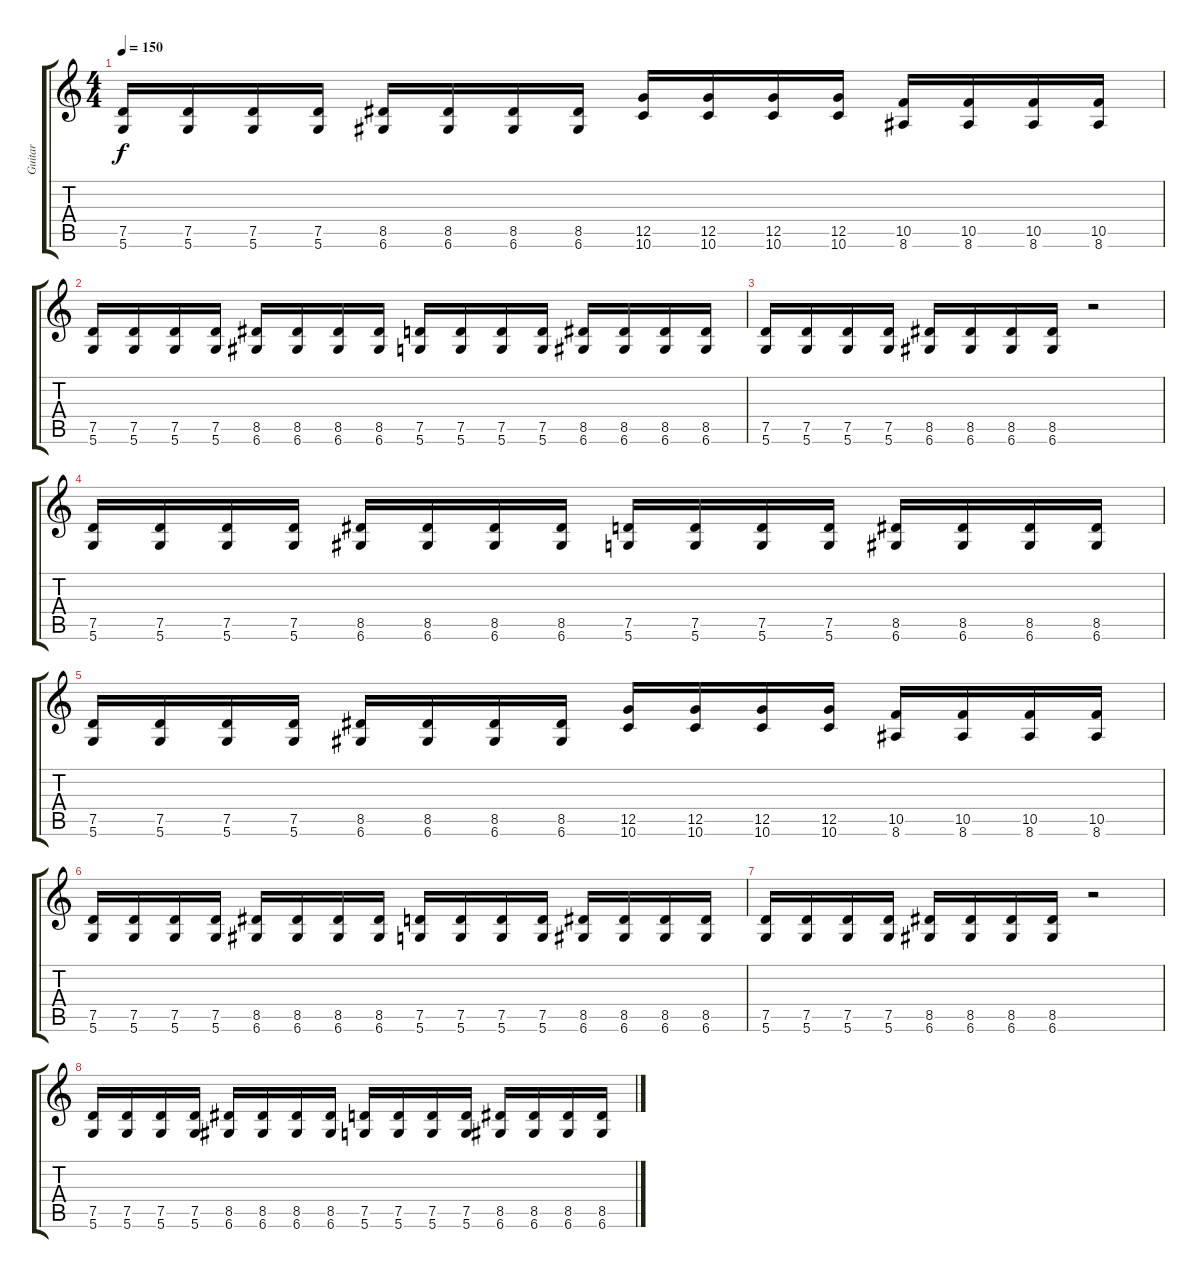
\track ("Guitar" "Guitar") {instrument distortionguitar}
\staff {score tabs}
\tuning (D4 A3 F3 C3 G2 D2) {hide}
\ts (4 4)
\tempo 150
\clef g2
\ks c
(7.5 5.6).16{dy f} (7.5 5.6).16 (7.5 5.6).16 (7.5 5.6).16 (8.5 6.6).16 (8.5 6.6).16 (8.5 6.6).16 (8.5 6.6).16 (12.5 10.6).16 (12.5 10.6).16 (12.5 10.6).16 (12.5 10.6).16 (10.5 8.6).16 (10.5 8.6).16 (10.5 8.6).16 (10.5 8.6).16 |
(7.5 5.6).16 (7.5 5.6).16 (7.5 5.6).16 (7.5 5.6).16 (8.5 6.6).16 (8.5 6.6).16 (8.5 6.6).16 (8.5 6.6).16 (7.5 5.6).16 (7.5 5.6).16 (7.5 5.6).16 (7.5 5.6).16 (8.5 6.6).16 (8.5 6.6).16 (8.5 6.6).16 (8.5 6.6).16 |
(7.5 5.6).16 (7.5 5.6).16 (7.5 5.6).16 (7.5 5.6).16 (8.5 6.6).16 (8.5 6.6).16 (8.5 6.6).16 (8.5 6.6).16 r.2 |
(7.5 5.6).16 (7.5 5.6).16 (7.5 5.6).16 (7.5 5.6).16 (8.5 6.6).16 (8.5 6.6).16 (8.5 6.6).16 (8.5 6.6).16 (7.5 5.6).16 (7.5 5.6).16 (7.5 5.6).16 (7.5 5.6).16 (8.5 6.6).16 (8.5 6.6).16 (8.5 6.6).16 (8.5 6.6).16 |
(7.5 5.6).16 (7.5 5.6).16 (7.5 5.6).16 (7.5 5.6).16 (8.5 6.6).16 (8.5 6.6).16 (8.5 6.6).16 (8.5 6.6).16 (12.5 10.6).16 (12.5 10.6).16 (12.5 10.6).16 (12.5 10.6).16 (10.5 8.6).16 (10.5 8.6).16 (10.5 8.6).16 (10.5 8.6).16 |
(7.5 5.6).16 (7.5 5.6).16 (7.5 5.6).16 (7.5 5.6).16 (8.5 6.6).16 (8.5 6.6).16 (8.5 6.6).16 (8.5 6.6).16 (7.5 5.6).16 (7.5 5.6).16 (7.5 5.6).16 (7.5 5.6).16 (8.5 6.6).16 (8.5 6.6).16 (8.5 6.6).16 (8.5 6.6).16 |
(7.5 5.6).16 (7.5 5.6).16 (7.5 5.6).16 (7.5 5.6).16 (8.5 6.6).16 (8.5 6.6).16 (8.5 6.6).16 (8.5 6.6).16 r.2 |
(7.5 5.6).16 (7.5 5.6).16 (7.5 5.6).16 (7.5 5.6).16 (8.5 6.6).16 (8.5 6.6).16 (8.5 6.6).16 (8.5 6.6).16 (7.5 5.6).16 (7.5 5.6).16 (7.5 5.6).16 (7.5 5.6).16 (8.5 6.6).16 (8.5 6.6).16 (8.5 6.6).16 (8.5 6.6).16
